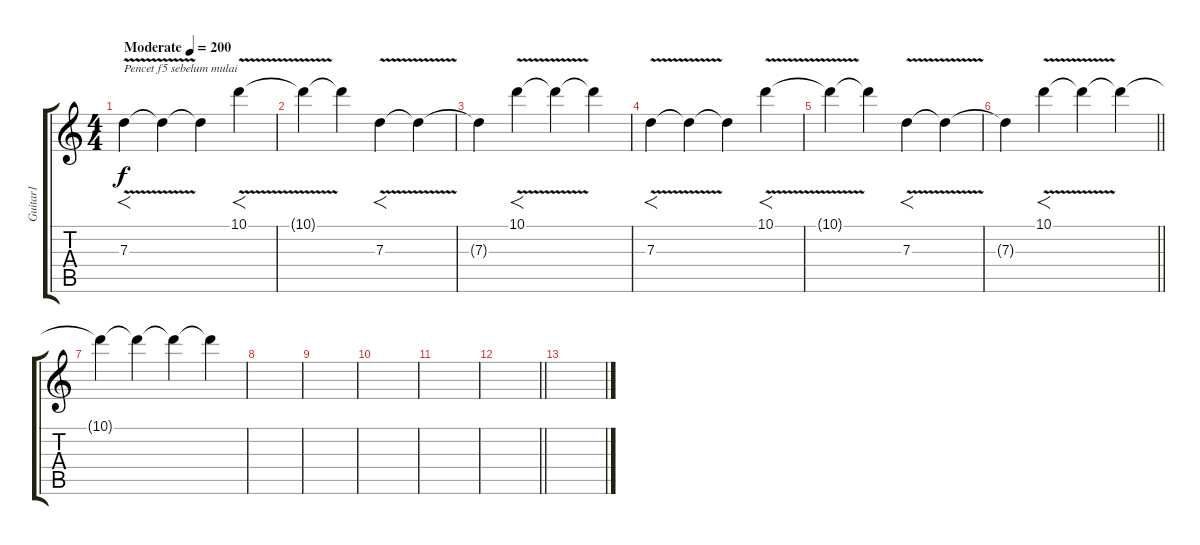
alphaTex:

\track ("Guitar1" "Guitar1") {instrument distortionguitar}
\staff {score tabs}
\tuning (E4 B3 G3 D3 A2 E2) {hide}
\ts (4 4)
\section ("" " ")
\tempo (200 "Moderate")
\clef g2
\ks c
7.3{v}.4{f txt "Pencet f5 sebelum mulai" dy f instrument distortionguitar} 7.3{t}.4 7.3{t}.4 10.1{v}.4{f} |
10.1{t}.4 10.1{t}.4 7.3{v}.4{f} 7.3{t}.4 |
7.3{t}.4 10.1{v}.4{f} 10.1{t}.4 10.1{t}.4 |
7.3{v}.4{f} 7.3{t}.4 7.3{t}.4 10.1{v}.4{f} |
10.1{t}.4 10.1{t}.4 7.3{v}.4{f} 7.3{t}.4 |
\barLineRight lightlight
7.3{t}.4 10.1{v}.4{f} 10.1{t}.4 10.1{t}.4 |
\section ("" " ")
10.1{t}.4 10.1{t}.4 10.1{t}.4 10.1{t}.4 |
|
|
|
|
\barLineRight lightlight
|
\section ("" " ")
